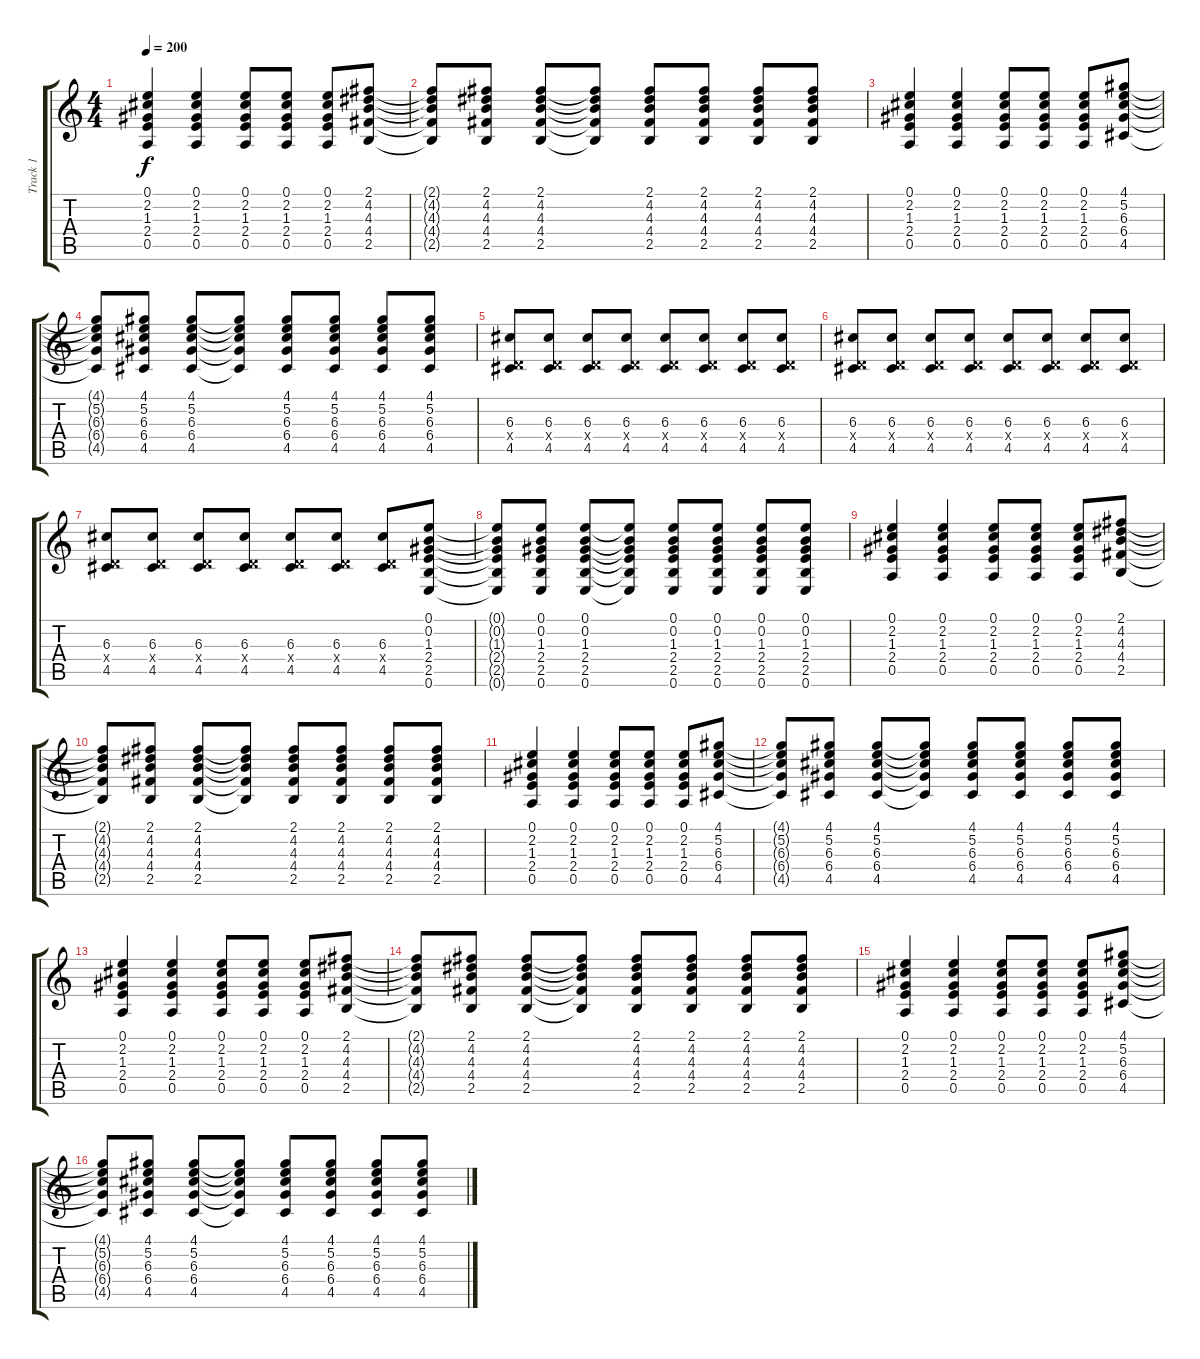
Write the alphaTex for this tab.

\track ("Track 1" "Track 1") {instrument overdrivenguitar}
\staff {score tabs}
\tuning (E4 B3 G3 D3 A2 E2) {hide}
\ts (4 4)
\tempo 200
\clef g2
\ks c
(0.1 2.2 1.3 2.4 0.5).4{dy f} (0.1 2.2 1.3 2.4 0.5).4 (0.1 2.2 1.3 2.4 0.5).8 (0.1 2.2 1.3 2.4 0.5).8 (0.1 2.2 1.3 2.4 0.5).8 (2.1 4.2 4.3 4.4 2.5).8 |
(2.1{t} 4.2{t} 4.3{t} 4.4{t} 2.5{t}).8 (2.1 4.2 4.3 4.4 2.5).8 (2.1 4.2 4.3 4.4 2.5).8 (2.1{t} 4.2{t} 4.3{t} 4.4{t} 2.5{t}).8 (2.1 4.2 4.3 4.4 2.5).8 (2.1 4.2 4.3 4.4 2.5).8 (2.1 4.2 4.3 4.4 2.5).8 (2.1 4.2 4.3 4.4 2.5).8 |
(0.1 2.2 1.3 2.4 0.5).4 (0.1 2.2 1.3 2.4 0.5).4 (0.1 2.2 1.3 2.4 0.5).8 (0.1 2.2 1.3 2.4 0.5).8 (0.1 2.2 1.3 2.4 0.5).8 (4.1 5.2 6.3 6.4 4.5).8 |
(4.1{t} 5.2{t} 6.3{t} 6.4{t} 4.5{t}).8 (4.1 5.2 6.3 6.4 4.5).8 (4.1 5.2 6.3 6.4 4.5).8 (4.1{t} 5.2{t} 6.3{t} 6.4{t} 4.5{t}).8 (4.1 5.2 6.3 6.4 4.5).8 (4.1 5.2 6.3 6.4 4.5).8 (4.1 5.2 6.3 6.4 4.5).8 (4.1 5.2 6.3 6.4 4.5).8 |
(6.3 0.4{x} 4.5).8 (6.3 0.4{x} 4.5).8 (6.3 0.4{x} 4.5).8 (6.3 0.4{x} 4.5).8 (6.3 0.4{x} 4.5).8 (6.3 0.4{x} 4.5).8 (6.3 0.4{x} 4.5).8 (6.3 0.4{x} 4.5).8 |
(6.3 0.4{x} 4.5).8 (6.3 0.4{x} 4.5).8 (6.3 0.4{x} 4.5).8 (6.3 0.4{x} 4.5).8 (6.3 0.4{x} 4.5).8 (6.3 0.4{x} 4.5).8 (6.3 0.4{x} 4.5).8 (6.3 0.4{x} 4.5).8 |
(6.3 0.4{x} 4.5).8 (6.3 0.4{x} 4.5).8 (6.3 0.4{x} 4.5).8 (6.3 0.4{x} 4.5).8 (6.3 0.4{x} 4.5).8 (6.3 0.4{x} 4.5).8 (6.3 0.4{x} 4.5).8 (0.1 0.2 1.3 2.4 2.5 0.6).8 |
(0.1{t} 0.2{t} 1.3{t} 2.4{t} 2.5{t} 0.6{t}).8 (0.1 0.2 1.3 2.4 2.5 0.6).8 (0.1 0.2 1.3 2.4 2.5 0.6).8 (0.1{t} 0.2{t} 1.3{t} 2.4{t} 2.5{t} 0.6{t}).8 (0.1 0.2 1.3 2.4 2.5 0.6).8 (0.1 0.2 1.3 2.4 2.5 0.6).8 (0.1 0.2 1.3 2.4 2.5 0.6).8 (0.1 0.2 1.3 2.4 2.5 0.6).8 |
(0.1 2.2 1.3 2.4 0.5).4 (0.1 2.2 1.3 2.4 0.5).4 (0.1 2.2 1.3 2.4 0.5).8 (0.1 2.2 1.3 2.4 0.5).8 (0.1 2.2 1.3 2.4 0.5).8 (2.1 4.2 4.3 4.4 2.5).8 |
(2.1{t} 4.2{t} 4.3{t} 4.4{t} 2.5{t}).8 (2.1 4.2 4.3 4.4 2.5).8 (2.1 4.2 4.3 4.4 2.5).8 (2.1{t} 4.2{t} 4.3{t} 4.4{t} 2.5{t}).8 (2.1 4.2 4.3 4.4 2.5).8 (2.1 4.2 4.3 4.4 2.5).8 (2.1 4.2 4.3 4.4 2.5).8 (2.1 4.2 4.3 4.4 2.5).8 |
(0.1 2.2 1.3 2.4 0.5).4 (0.1 2.2 1.3 2.4 0.5).4 (0.1 2.2 1.3 2.4 0.5).8 (0.1 2.2 1.3 2.4 0.5).8 (0.1 2.2 1.3 2.4 0.5).8 (4.1 5.2 6.3 6.4 4.5).8 |
(4.1{t} 5.2{t} 6.3{t} 6.4{t} 4.5{t}).8 (4.1 5.2 6.3 6.4 4.5).8 (4.1 5.2 6.3 6.4 4.5).8 (4.1{t} 5.2{t} 6.3{t} 6.4{t} 4.5{t}).8 (4.1 5.2 6.3 6.4 4.5).8 (4.1 5.2 6.3 6.4 4.5).8 (4.1 5.2 6.3 6.4 4.5).8 (4.1 5.2 6.3 6.4 4.5).8 |
(0.1 2.2 1.3 2.4 0.5).4 (0.1 2.2 1.3 2.4 0.5).4 (0.1 2.2 1.3 2.4 0.5).8 (0.1 2.2 1.3 2.4 0.5).8 (0.1 2.2 1.3 2.4 0.5).8 (2.1 4.2 4.3 4.4 2.5).8 |
(2.1{t} 4.2{t} 4.3{t} 4.4{t} 2.5{t}).8 (2.1 4.2 4.3 4.4 2.5).8 (2.1 4.2 4.3 4.4 2.5).8 (2.1{t} 4.2{t} 4.3{t} 4.4{t} 2.5{t}).8 (2.1 4.2 4.3 4.4 2.5).8 (2.1 4.2 4.3 4.4 2.5).8 (2.1 4.2 4.3 4.4 2.5).8 (2.1 4.2 4.3 4.4 2.5).8 |
(0.1 2.2 1.3 2.4 0.5).4 (0.1 2.2 1.3 2.4 0.5).4 (0.1 2.2 1.3 2.4 0.5).8 (0.1 2.2 1.3 2.4 0.5).8 (0.1 2.2 1.3 2.4 0.5).8 (4.1 5.2 6.3 6.4 4.5).8 |
(4.1{t} 5.2{t} 6.3{t} 6.4{t} 4.5{t}).8 (4.1 5.2 6.3 6.4 4.5).8 (4.1 5.2 6.3 6.4 4.5).8 (4.1{t} 5.2{t} 6.3{t} 6.4{t} 4.5{t}).8 (4.1 5.2 6.3 6.4 4.5).8 (4.1 5.2 6.3 6.4 4.5).8 (4.1 5.2 6.3 6.4 4.5).8 (4.1 5.2 6.3 6.4 4.5).8
